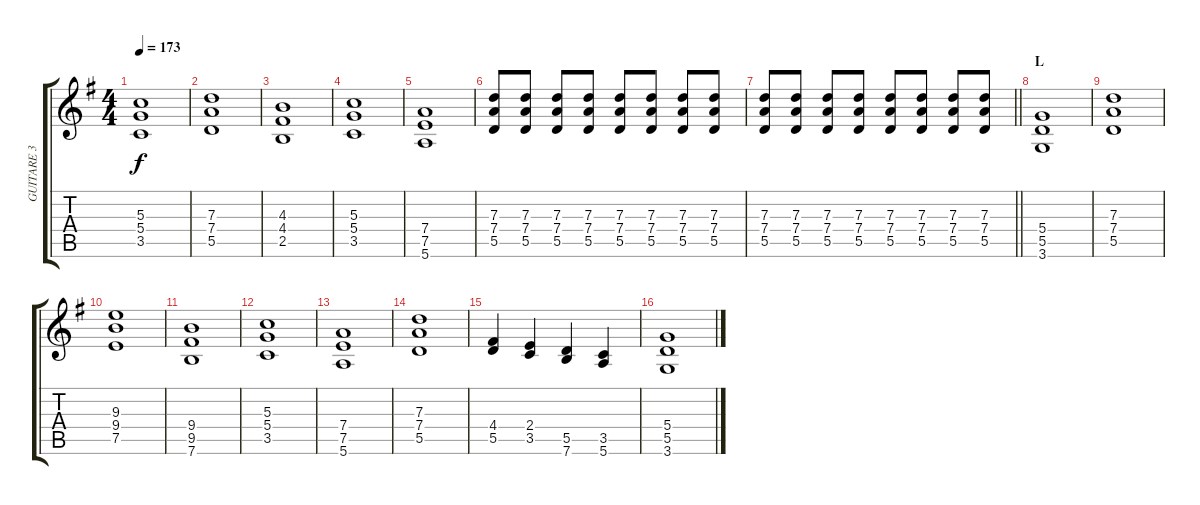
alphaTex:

\track ("GUITARE 3" "GUITARE 3") {instrument distortionguitar}
\staff {score tabs}
\tuning (E4 B3 G3 D3 A2 E2) {hide}
\ts (4 4)
\tempo 173
\clef g2
\ks g
(5.3 5.4 3.5).1{dy f} |
(7.3 7.4 5.5).1 |
(4.3 4.4 2.5).1 |
(5.3 5.4 3.5).1 |
(7.4 7.5 5.6).1 |
(7.3 7.4 5.5).8 (7.3 7.4 5.5).8 (7.3 7.4 5.5).8 (7.3 7.4 5.5).8 (7.3 7.4 5.5).8 (7.3 7.4 5.5).8 (7.3 7.4 5.5).8 (7.3 7.4 5.5).8 |
\barLineRight lightlight
(7.3 7.4 5.5).8 (7.3 7.4 5.5).8 (7.3 7.4 5.5).8 (7.3 7.4 5.5).8 (7.3 7.4 5.5).8 (7.3 7.4 5.5).8 (7.3 7.4 5.5).8 (7.3 7.4 5.5).8 |
\section ("" "L")
(5.4 5.5 3.6).1 |
(7.3 7.4 5.5).1 |
(9.3 9.4 7.5).1 |
(9.4 9.5 7.6).1 |
(5.3 5.4 3.5).1 |
(7.4 7.5 5.6).1 |
(7.3 7.4 5.5).1 |
(4.4 5.5).4 (2.4 3.5).4 (5.5 7.6).4 (3.5 5.6).4 |
(5.4 5.5 3.6).1
